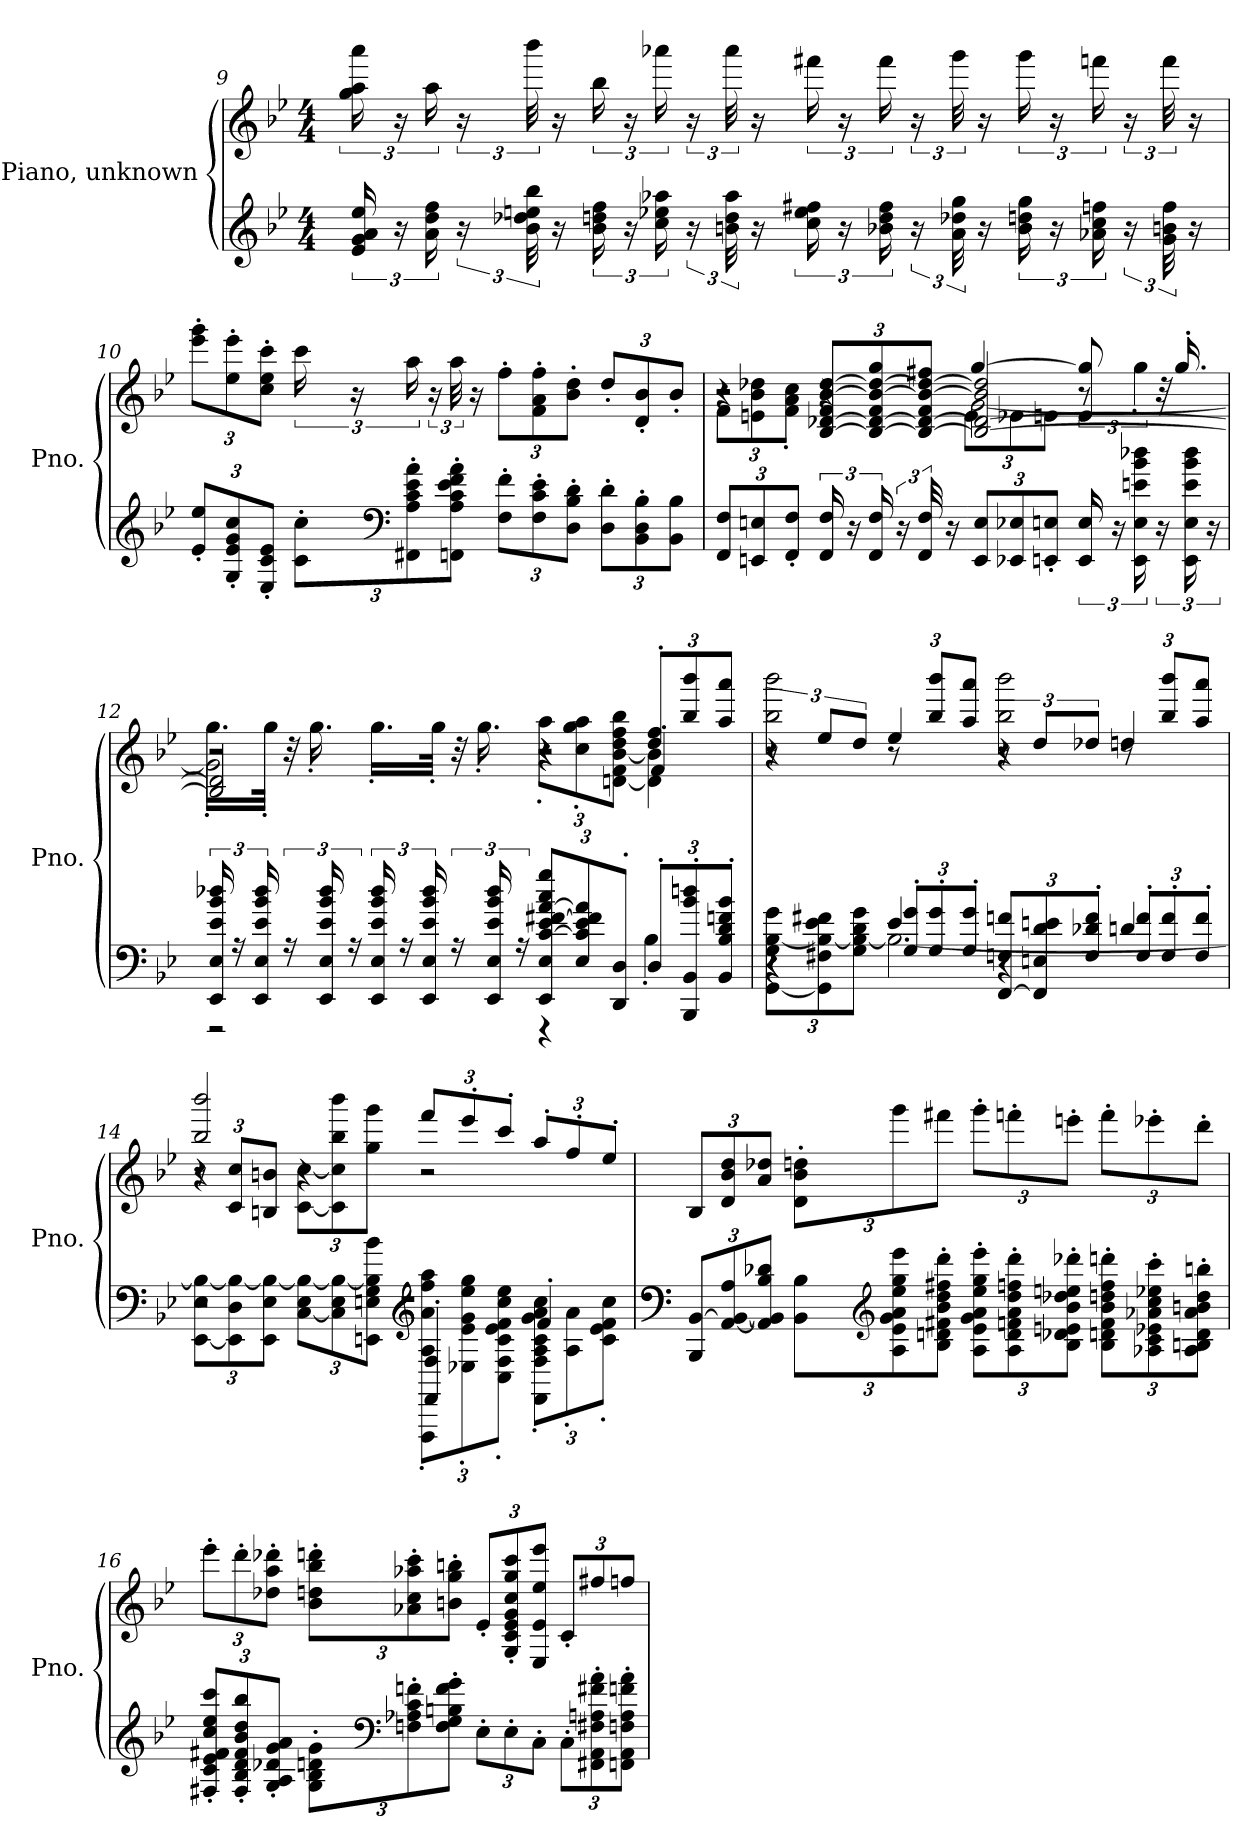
**kern	**kern
*part1	*part1
*staff2	*staff1
*I"Piano, unknown	*
*I'Pno.	*
!!LO:LB:g=z
*clefG2	*clefG2
*k[b-e-]	*k[b-e-]
*M4/4	*M4/4
=9	=9
24e-/ 24g/ 24a/ 24ee-/	24gg\ 24aa\ 24aaa\
24r	24r
24a\ 24dd\ 24ff\	24aa\
24r	24r
48b-\ 48dd-X\ 48een\ 48bb-\	48bbb-\
16r	16r
24b-\ 24ddn\ 24ff\	24bb-\
24r	24r
24cc\ 24ee-X\ 24aa-X\	24aaa-X\
24r	24r
48bn\ 48dd\ 48aa-\	48aaa-\
16r	16r
24cc\ 24ee-\ 24ff#X\	24fff#X\
24r	24r
24b-X\ 24dd\ 24ff#\	24fff#\
24r	24r
48a\ 48dd-X\ 48gg\	48ggg\
16r	16r
24b-\ 24ddn\ 24gg\	24ggg\
24r	24r
24a-X\ 24cc\ 24ffn\	24fffn\
24r	24r
48g\ 48bn\ 48ff\	48fff\
16r	16r
!!LO:LB:g=z
=10	=10
*Xbrackettup	*Xbrackettup
12e-/' 12ee-/'L	12eee-\' 12ggg\'L
12G/' 12e-/' 12g/' 12cc/'	12ee-\' 12eee-\'
12E-/' 12c/' 12e-/'J	12cc\' 12ee-\' 12ccc\'J
*	*brackettup
12c\' 12cc\'L	24ccc\
.	24r
*clefF4	*
12FF#X\' 12A\' 12c\' 12e-\' 12a\'	24aa\
.	24r
12FFn\' 12A\' 12c\' 12e-\' 12f\' 12a\'J	48aa\
.	16r
*	*Xbrackettup
12F\' 12f\'L	12ff'\L
12F\' 12c\' 12e-\'	12f\' 12a\' 12ff\'
12D\' 12B-\' 12d\'J	12b-\' 12dd\'J
12D\' 12d\'L	12dd'/L
12BB-\' 12D\' 12B-\'	12d/' 12b-/'
12BB-\ 12B-\J	12b-'/J
=11	=11
*	*^
*	*	*^
*	*	*	*^
12FF/ 12F/L	4r	12f\L	2r	2r
12EEn/ 12En/	.	12en\ 12b-\ 12dd-X\	.	.
12FF/' 12F/'J	.	12f\' 12a\' 12cc\'J	.	.
*brackettup	*	*	*	*
24FF/ 24F/	[12B-/ [12d-X/ 12f/ [12b-/ [12dd-/L	4r	.	.
24r	.	.	.	.
24FF/ 24F/	12B-/_ 12d-/_ 12f/ 12b-/_ 12dd-/_ 12gg/	.	.	.
24r	.	.	.	.
48FF/ 48F/	12B-/_ 12d-/_ 12f/ 12b-/_ 12dd-/_ 12ff#X/J	.	.	.
16r	.	.	.	.
*Xbrackettup	*	*brackettup	*	*
12EE/ 12E/L	2B-/_ 2d-/_ 2b-/] 2dd-/]	12e\L	[4gg/	[2g\
12EE-X/ 12E-X/	.	12e-X\	.	.
12EEn/' 12En/'J	.	12en\J	.	.
*brackettup	*	*	*	*
24EE/ 24E/	.	12r	8e/ 8gg/]	.
24r	.	.	.	.
24EE\ 24E\ 24en\ 24b-\ 24dd-X\	.	6gg'\	.	.
24r	.	.	32r	.
.	.	.	16.gg'/	.
24EE\ 24E\ 24e\ 24b-\ 24dd-\	.	.	.	.
24r	.	.	.	.
!!LO:LB:g=z	!!	!!	!!
=12	=12	=12	=12	=12
*^	*	*	*	*
24EE-/ 24E-/ 24e-/ 24b-/ 24dd-X/	2r	2B-/] 2d-/]	16.gg'\LL	2r	2g\]
24r	.	.	.	.	.
24EE-/ 24E-/ 24e-/ 24b-/ 24dd-/	.	.	.	.	.
.	.	.	32gg'\JJk	.	.
24r	.	.	32r	.	.
.	.	.	16.gg'\	.	.
24EE-/ 24E-/ 24e-/ 24b-/ 24dd-/	.	.	.	.	.
24r	.	.	.	.	.
24EE-/ 24E-/ 24e-/ 24b-/ 24dd-/	.	.	16.gg'\LL	.	.
24r	.	.	.	.	.
24EE-/ 24E-/ 24e-/ 24b-/ 24dd-/	.	.	.	.	.
.	.	.	32gg'\JJk	.	.
24r	.	.	32r	.	.
.	.	.	16.gg'\	.	.
24EE-/ 24E-/ 24e-/ 24b-/ 24dd-/	.	.	.	.	.
24r	.	.	.	.	.
*Xbrackettup	*	*	*Xbrackettup	*	*
12EE-/ 12E-/ [12c/ 12e-/ [12f#X/ [12a/ 12cc/ 12gg/L	4r	4r	12aa'\L	4r	2r
12E-/ 12c/] 12e-/ 12f#/] 12a/]	.	.	12cc\' 12gg\' 12aa\'	.	.
12DD/' 12D/'J	.	.	[12dn\ 12f\ [12b-\ 12dd\ 12ff\ 12bb-\J	.	.
12D'/L	4B-'\	12dd/' 12ff/'L	4d\] 4b-\]	4f'/	.
12BBB-/' 12BB-/' 12b-/' 12ddn/'	.	12bb-/ 12bbb-/	.	.	.
12BB-/' 12B-/' 12d/' 12fn/' 12b-/'J	.	12aa/ 12aaa/J	.	.	.
*	*	*	*	*v	*v
!!LO:LB:g=z
=13	=13	=13	=13	=13
*	*^	*	*	*
*	*	*	*	*	*brackettup
4r	[12GG\ 12G\ [12B-\ 12g\L	4r	4r	2bb-\ 2bbb-\	12r
.	12GG\] 12F#X\ 12B-\_ 12e-\ 12f#X\	.	.	.	12ee-/L
.	12G\ 12B-\_ 12d\ 12g\J	.	.	.	12dd/J
4e-/	2.B-\_	12G/' 12g/'L	12r	.	4ee-/
.	.	12G/' 12g/'	12bb-/ 12bbb-/L	.	.
.	.	12G/' 12g/'J	12aa/ 12aaa/J	.	.
4r	.	[12FF/ 12Fn/ 12fn/L	4r	2bb-\ 2bbb-\	12r
.	.	12FF/] 12En/ 12d/ 12en/	.	.	12dd/L
.	.	12F/' 12d-X/' 12f/'J	.	.	12dd-X/J
4dn/	.	12F/' 12f/'L	12r	.	4ddn/
.	.	12F/' 12f/'	12bb-/ 12bbb-/L	.	.
.	.	12F/' 12f/'J	12aa/ 12aaa/J	.	.
=14	=14	=14	=14	=14	=14
1r	[12EE-\ 12E-\ 12B-\_L	2r	2bb-/ 2bbb-/	4r	12r
.	12EE-\] 12D\ 12B-\_	.	.	.	12c/ 12cc/L
.	12EE-\ 12E-\ 12B-\_J	.	.	.	12Bn/ 12bn/J
*	*	*	*	*Xbrackettup	*
.	[12C\ 12E-\ 12B-\_L	.	.	[12c\ [12cc\L	4r
.	12C\] 12E-\ 12B-\_	.	.	12c\] 12cc\] 12bb-\ 12bbb-\	.
.	12EEn\ 12En\ 12G\ 12B-\] 12b-\J	.	.	12gg\ 12ggg\J	.
*clefG2	*	*	*	*	*
.	12FFF\' 12A\' 12a\' 12ff\' 12aa\'L	4FF/' 4F/'	2r	2r	12fff/L
.	12E-X\' 12e-\' 12g\' 12ee-\' 12gg\'	.	.	.	12eee-'/
.	12C\' 12F\' 12c\' 12e-\' 12f\' 12cc\' 12ee-\'J	.	.	.	12ccc'/J
.	12FF\' 12F\' 12A\' 12c\' 12g\' 12a\' 12cc\'L	4f'/	.	.	12aa'/L
.	12A\' 12a\'	.	.	.	12ff'/
.	12c\' 12e-\' 12f\' 12cc\'J	.	.	.	12ee-'/J
*v	*v	*v	*	*	*
*	*v	*v	*v
!!LO:PB:g=z
=15	=15
*clefF4	*
12BBB-/ [12BB-/L	12B-/L
[12AA/ 12BB-/_ 12A/	12d/ 12b-/ 12dd/
12AA/] 12BB-/] 12B-/ 12d-X/J	12a/ 12dd-X/J
12BB-\ 12B-\L	12d\' 12b-\' 12ddn\'L
*clefG2	*
12A\ 12e-\ 12g\ 12a\ 12ee-\ 12gg\ 12eee-\	12ggg\
12B-\' 12dn\' 12f#X\' 12b-\' 12dd\' 12ff#X\' 12ddd\'J	12fff#X\J
12A\' 12e-\' 12g\' 12a\' 12ee-\' 12gg\' 12eee-\'L	12ggg'\L
12A\' 12d\' 12fn\' 12a\' 12dd\' 12ffn\' 12ddd\'	12fffn'\
12B-\' 12d-X\' 12en\' 12b-\' 12dd-X\' 12een\' 12ddd-X\'J	12eeen'\J
12B-\' 12dn\' 12f\' 12b-\' 12ddn\' 12ff\' 12dddn\'L	12fff'\L
12A-X\' 12c\' 12e-X\' 12a-X\' 12cc\' 12ee-X\' 12ccc\'	12eee-X'\
12A-\' 12Bn\' 12d\' 12a-\' 12bn\' 12dd\' 12bbn\'J	12ddd'\J
!!LO:LB:g=z
=16	=16
12F#X/' 12c/' 12e-/' 12f#X/' 12cc/' 12ee-/' 12ccc/'L	12eee-'\L
12F#/' 12B-/' 12d/' 12f#/' 12b-/' 12dd/' 12bb-/'	12ddd'\
12G/' 12A/' 12d-X/' 12g/' 12a/'J	12dd-X\' 12aa\' 12ddd-X\'J
12G\' 12B-\' 12dn\' 12g\'L	12b-\' 12ddn\' 12bb-\' 12dddn\'L
*clefF4	*
12Fn\' 12A-X\' 12c\' 12fn\'	12a-X\' 12cc\' 12aa-X\' 12ccc\'
12F\' 12G\' 12Bn\' 12f\' 12g\'J	12bn\' 12gg\' 12bbn\'J
12E-'\L	12e-'/L
12E-'\	12G/' 12c/' 12e-/' 12g/' 12cc/' 12gg/' 12ccc/'
12C'\J	12E-/ 12e-/ 12ee-/ 12eee-/J
12C'\L	12c'/L
12FF#X\' 12AA\' 12F#X\' 12An\' 12f#X\' 12a\'	12ff#X/
12FFn\' 12AA\' 12Fn\' 12A\' 12fn\' 12a\'J	12ffn/J
=	=
*-	*-
